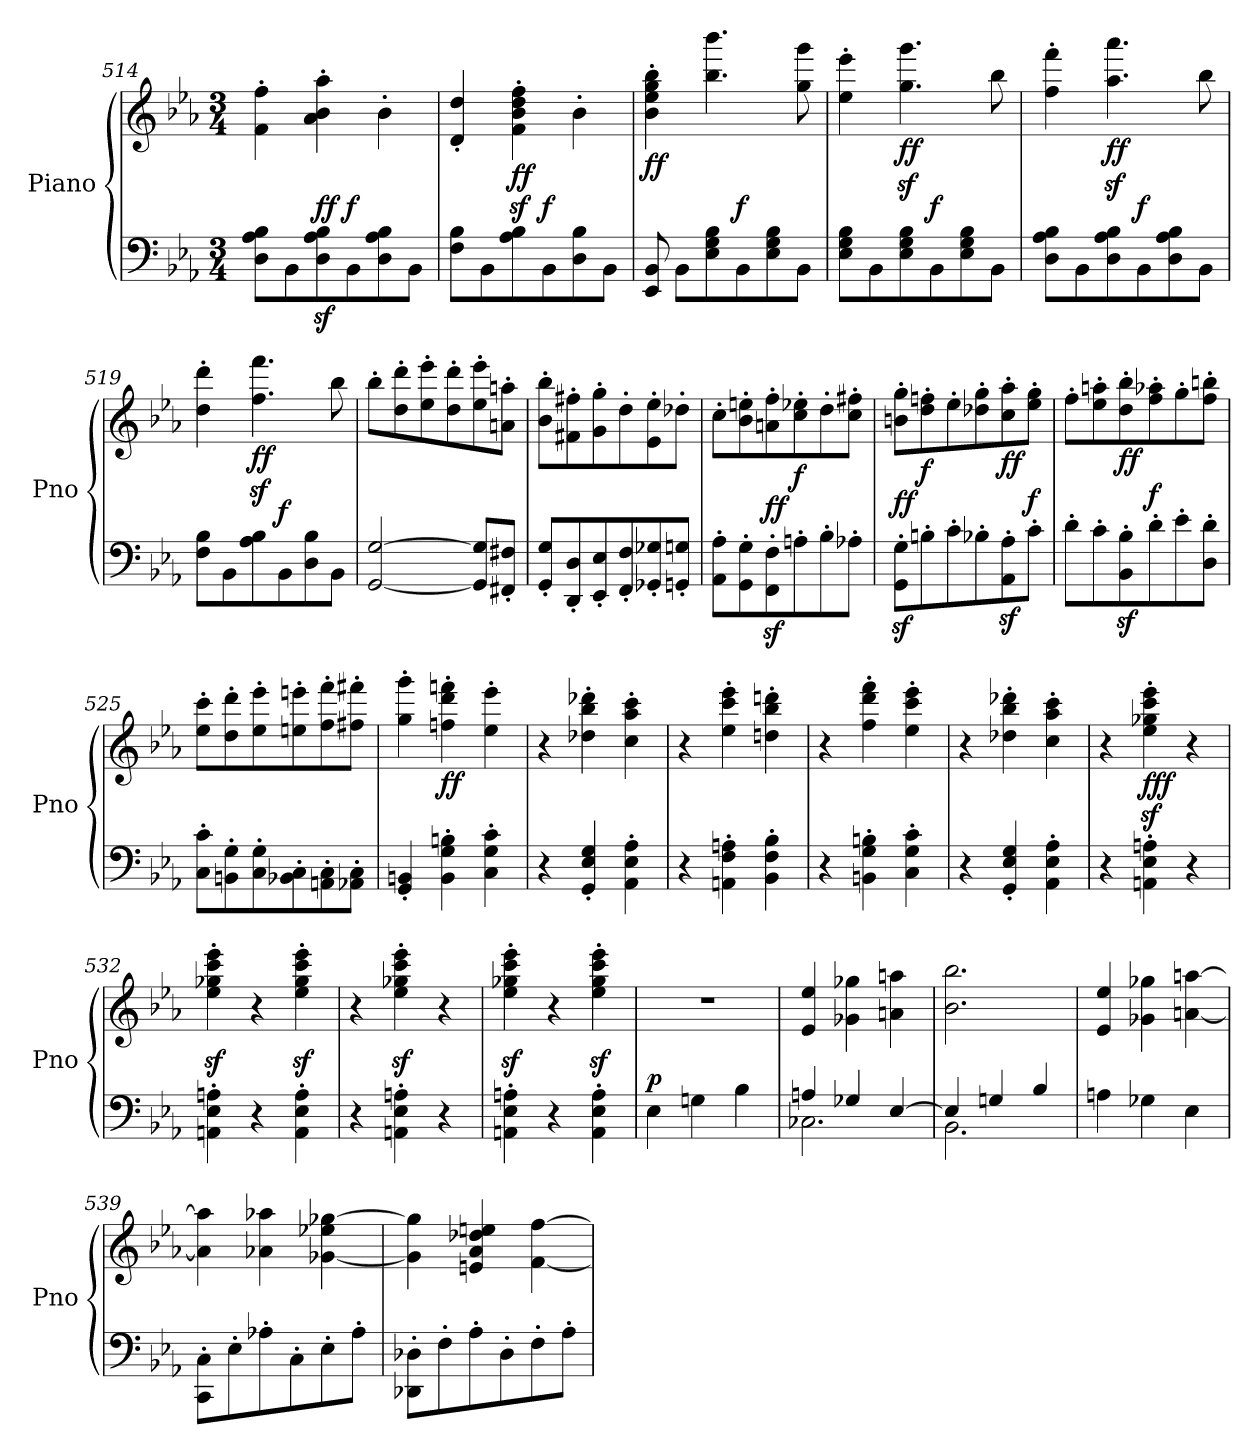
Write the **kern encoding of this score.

**kern	**kern	**dynam
*part1	*part1	*part1
*staff2	*staff1	*staff1/2
*I"Piano	*	*
*I'Pno	*	*
*clefF4	*clefG2	*
*k[b-e-a-]	*k[b-e-a-]	*
*M3/4	*M3/4	*
=514	=514	=514
8D\ 8A-\ 8B-\L	4f\' 4ff\'	.
8BB-\	.	.
!	!	!LO:DY:a=2
8D\z> 8A-\z> 8B-\z>	4a-\' 4b-\' 4aa-\'	ff
!	!	!LO:DY:a=2
8BB-\	.	f
8D\ 8A-\ 8B-\	4b-'\	.
8BB-\J	.	.
=515	=515	=515
8F\ 8B-\L	4d/' 4dd/'	.
8BB-\	.	.
!	!	!LO:DY:b
8A-\ 8B-\	4f\z<' 4b-\z<' 4dd\z<' 4ff\z<'	ff
!	!	!LO:DY:a=2
8BB-\	.	f
8D\ 8B-\	4b-'\	.
8BB-\J	.	.
=516	=516	=516
!	!	!LO:DY:b
8EE-/ 8BB-/	4b-\' 4ee-\' 4gg\' 4bb-\'	ff
8BB-\L	.	.
8E-\ 8G\ 8B-\	4.bb-\ 4.bbb-\	.
!	!	!LO:DY:a=2
8BB-\	.	f
8E-\ 8G\ 8B-\	.	.
8BB-\J	8gg\ 8ggg\	.
=517	=517	=517
8E-\ 8G\ 8B-\L	4ee-\' 4eee-\'	.
8BB-\	.	.
!	!	!LO:DY:b
8E-\ 8G\ 8B-\	4.gg\z< 4.ggg\z<	ff
!	!	!LO:DY:a=2
8BB-\	.	f
8E-\ 8G\ 8B-\	.	.
8BB-\J	8bb-\	.
!!LO:LB:g=z
=518	=518	=518
8D\ 8A-\ 8B-\L	4ff\' 4fff\'	.
8BB-\	.	.
!	!	!LO:DY:b
8D\ 8A-\ 8B-\	4.aa-\z< 4.aaa-\z<	ff
!	!	!LO:DY:a=2
8BB-\	.	f
8D\ 8A-\ 8B-\	.	.
8BB-\J	8bb-\	.
=519	=519	=519
8F\ 8B-\L	4dd\' 4ddd\'	.
8BB-\	.	.
!	!	!LO:DY:b
8A-\ 8B-\	4.ff\z< 4.fff\z<	ff
!	!	!LO:DY:a=2
8BB-\	.	f
8D\ 8B-\	.	.
8BB-\J	8bb-\	.
=520	=520	=520
[2GG/ [2G/	8bb-'\L	.
.	8dd\' 8ddd\'	.
.	8ee-\' 8eee-\'	.
.	8dd\' 8ddd\'	.
8GG/] 8G/]L	8ee-\' 8eee-\'	.
8FF#X/' 8F#X/'J	8an\' 8aan\'J	.
=521	=521	=521
8GG/' 8G/'L	8b-\' 8bb-\'L	.
8DD/' 8D/'	8f#X\' 8ff#X\'	.
8EE-/' 8E-/'	8g\' 8gg\'	.
8FF/' 8F/'	8dd'\	.
8GG-X/' 8G-X/'	8e-\' 8ee-\'	.
8GGn/' 8Gn/'J	8dd-X'\J	.
=522	=522	=522
8AA-\' 8A-\'L	8cc'\L	.
8GG\' 8G\'	8b-\' 8een\'	.
!	!	!LO:DY:a=2
8FF\z>' 8F\z>'	8an\' 8ff\'	ff
!	!	!LO:DY:a=2
8An'\	8cc\' 8ee-X\'	f
8B-'\	8dd'\	.
8A-X'\J	8cc\' 8ff#X\'J	.
=523	=523	=523
!	!	!LO:DY:a=2
8GG\z>' 8G\z>'L	8bn\' 8gg\'L	ff
!	!	!LO:DY:a=2
8Bn'\	8dd\' 8ffn\'	f
8c'\	8ee-'\	.
8B-X'\	8dd-X\' 8gg\'	.
!	!	!LO:DY:b
8AA-\z>' 8A-\z>'	8cc\' 8aa-\'	ff
!	!	!LO:DY:a=2
8c'\J	8ee-\' 8gg\'J	f
!!LO:LB:g=z
=524	=524	=524
8d'\L	8ff'\L	.
8c'\	8ee-\' 8aan\'	.
!	!	!LO:DY:b
8BB-\z>' 8B-\z>'	8dd\' 8bb-\'	ff
!	!	!LO:DY:a=2
8d'\	8ff\' 8aa-X\'	f
8e-'\	8gg'\	.
8D\' 8d\'J	8ff\' 8bbn\'J	.
=525	=525	=525
8C\' 8c\'L	8ee-\' 8ccc\'L	.
8BBn\' 8G\'	8dd\' 8ddd\'	.
8C\' 8G\'	8ee-\' 8eee-\'	.
8BB-X\' 8C\'	8een\' 8eeen\'	.
8AAn\' 8C\'	8ff\' 8fff\'	.
8AA-X\' 8C\'J	8ff#X\' 8fff#X\'J	.
=526	=526	=526
4GG/' 4BBn/'	4gg\' 4ggg\'	.
!	!	!LO:DY:b
4BB\' 4G\' 4Bn\'	4ffn\' 4ddd\' 4fffn\'	ff
4C\' 4G\' 4c\'	4ee-\' 4eee-\'	.
=527	=527	=527
4r	4r	.
4GG/' 4E-/' 4G/'	4dd-X\' 4bb-\' 4ddd-X\'	.
4AA-\' 4E-\' 4A-\'	4cc\' 4aa-\' 4ccc\'	.
=528	=528	=528
4r	4r	.
4AAn\' 4F\' 4An\'	4ee-\' 4ccc\' 4eee-\'	.
4BB-\' 4F\' 4B-\'	4ddn\' 4bb-\' 4dddn\'	.
=529	=529	=529
4r	4r	.
4BBn\' 4G\' 4Bn\'	4ff\' 4ddd\' 4fff\'	.
4C\' 4G\' 4c\'	4ee-\' 4ccc\' 4eee-\'	.
=530	=530	=530
4r	4r	.
4GG/' 4E-/' 4G/'	4dd-X\' 4bb-\' 4ddd-X\'	.
4AA-\' 4E-\' 4A-\'	4cc\' 4aa-\' 4ccc\'	.
=531	=531	=531
4r	4r	.
!	!	!LO:DY:b
4AAn\' 4E-\' 4An\'	4ee-\z<' 4gg-X\z<' 4ccc\z<' 4eee-\z<'	fff
4r	4r	.
=532	=532	=532
4AAn\' 4E-\' 4An\'	4ee-\z<' 4gg-X\z<' 4ccc\z<' 4eee-\z<'	.
4r	4r	.
4AA\' 4E-\' 4A\'	4ee-\z<' 4gg-\z<' 4ccc\z<' 4eee-\z<'	.
!!LO:PB:g=z
=533	=533	=533
4r	4r	.
4AAn\' 4E-\' 4An\'	4ee-\z<' 4gg-X\z<' 4ccc\z<' 4eee-\z<'	.
4r	4r	.
=534	=534	=534
4AAn\' 4E-\' 4An\'	4ee-\z<' 4gg-X\z<' 4ccc\z<' 4eee-\z<'	.
4r	4r	.
4AA\' 4E-\' 4A\'	4ee-\z<' 4gg-\z<' 4ccc\z<' 4eee-\z<'	.
=535	=535	=535
!	!	!LO:DY:a=2
4E-\	2.r	p
4Gn\	.	.
4B-\	.	.
=536	=536	=536
*^	*	*
4An/	2.C-X\	4e-/ 4ee-/	.
4G-X/	.	4g-X\ 4gg-X\	.
[4E-/	.	4an\ 4aan\	.
=537	=537	=537	=537
4E-/]	2.BB-\	2.b-\ 2.bb-\	.
4Gn/	.	.	.
4B-/	.	.	.
*v	*v	*	*
=538	=538	=538
4An\	4e-/ 4ee-/	.
4G-X\	4g-X\ 4gg-X\	.
4E-\	[4an\ [4aan\	.
=539	=539	=539
8CC\' 8C\'L	4a\] 4aa\]	.
8E-'\	.	.
8A-X'\	4a-X\ 4aa-X\	.
8C'\	.	.
8E-'\	[4g-X\ 4ee-X\ [4gg-X\	.
8A-'\J	.	.
=540	=540	=540
8DD-X\' 8D-X\'L	4g-\] 4gg-\]	.
8F'\	.	.
8A-'\	4en/ 4a-/ 4dd-X/ 4een/	.
8D-'\	.	.
8F'\	[4f\ [4ff\	.
8A-'\J	.	.
=	=	=
*-	*-	*-
